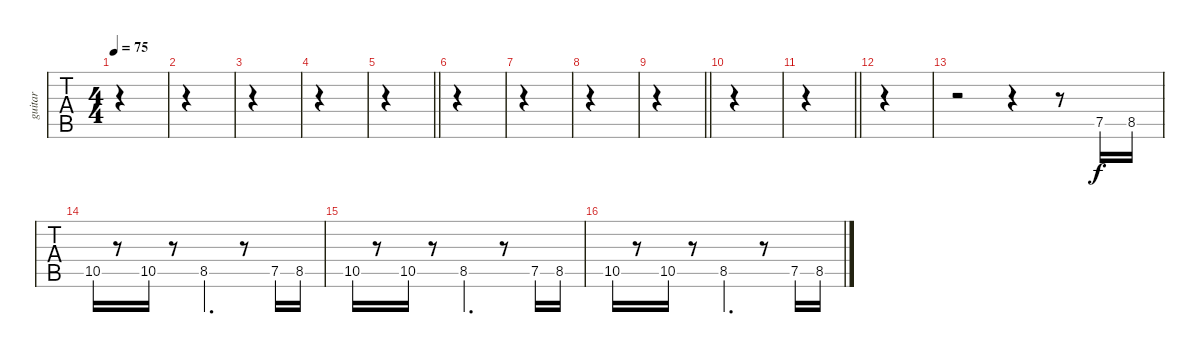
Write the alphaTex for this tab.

\track ("guitar" "guitar") {instrument electricguitarmuted}
\staff {tabs}
\tuning (E4 B3 G3 D3 A2 E2) {hide}
\ts (4 4)
\tempo 75
\clef g2
\ks c
|
|
|
|
\barLineRight lightlight
|
|
|
|
\barLineRight lightlight
|
|
\barLineRight lightlight
|
|
r.2{volume 15 instrument electricguitarmuted} r.4 r.8 7.5.16 8.5.16 |
10.5.16 r.8 10.5.16 r.8 8.5.4{d} r.8 7.5.16 8.5.16 |
10.5.16 r.8 10.5.16 r.8 8.5.4{d} r.8 7.5.16 8.5.16 |
10.5.16 r.8 10.5.16 r.8 8.5.4{d} r.8 7.5.16 8.5.16
